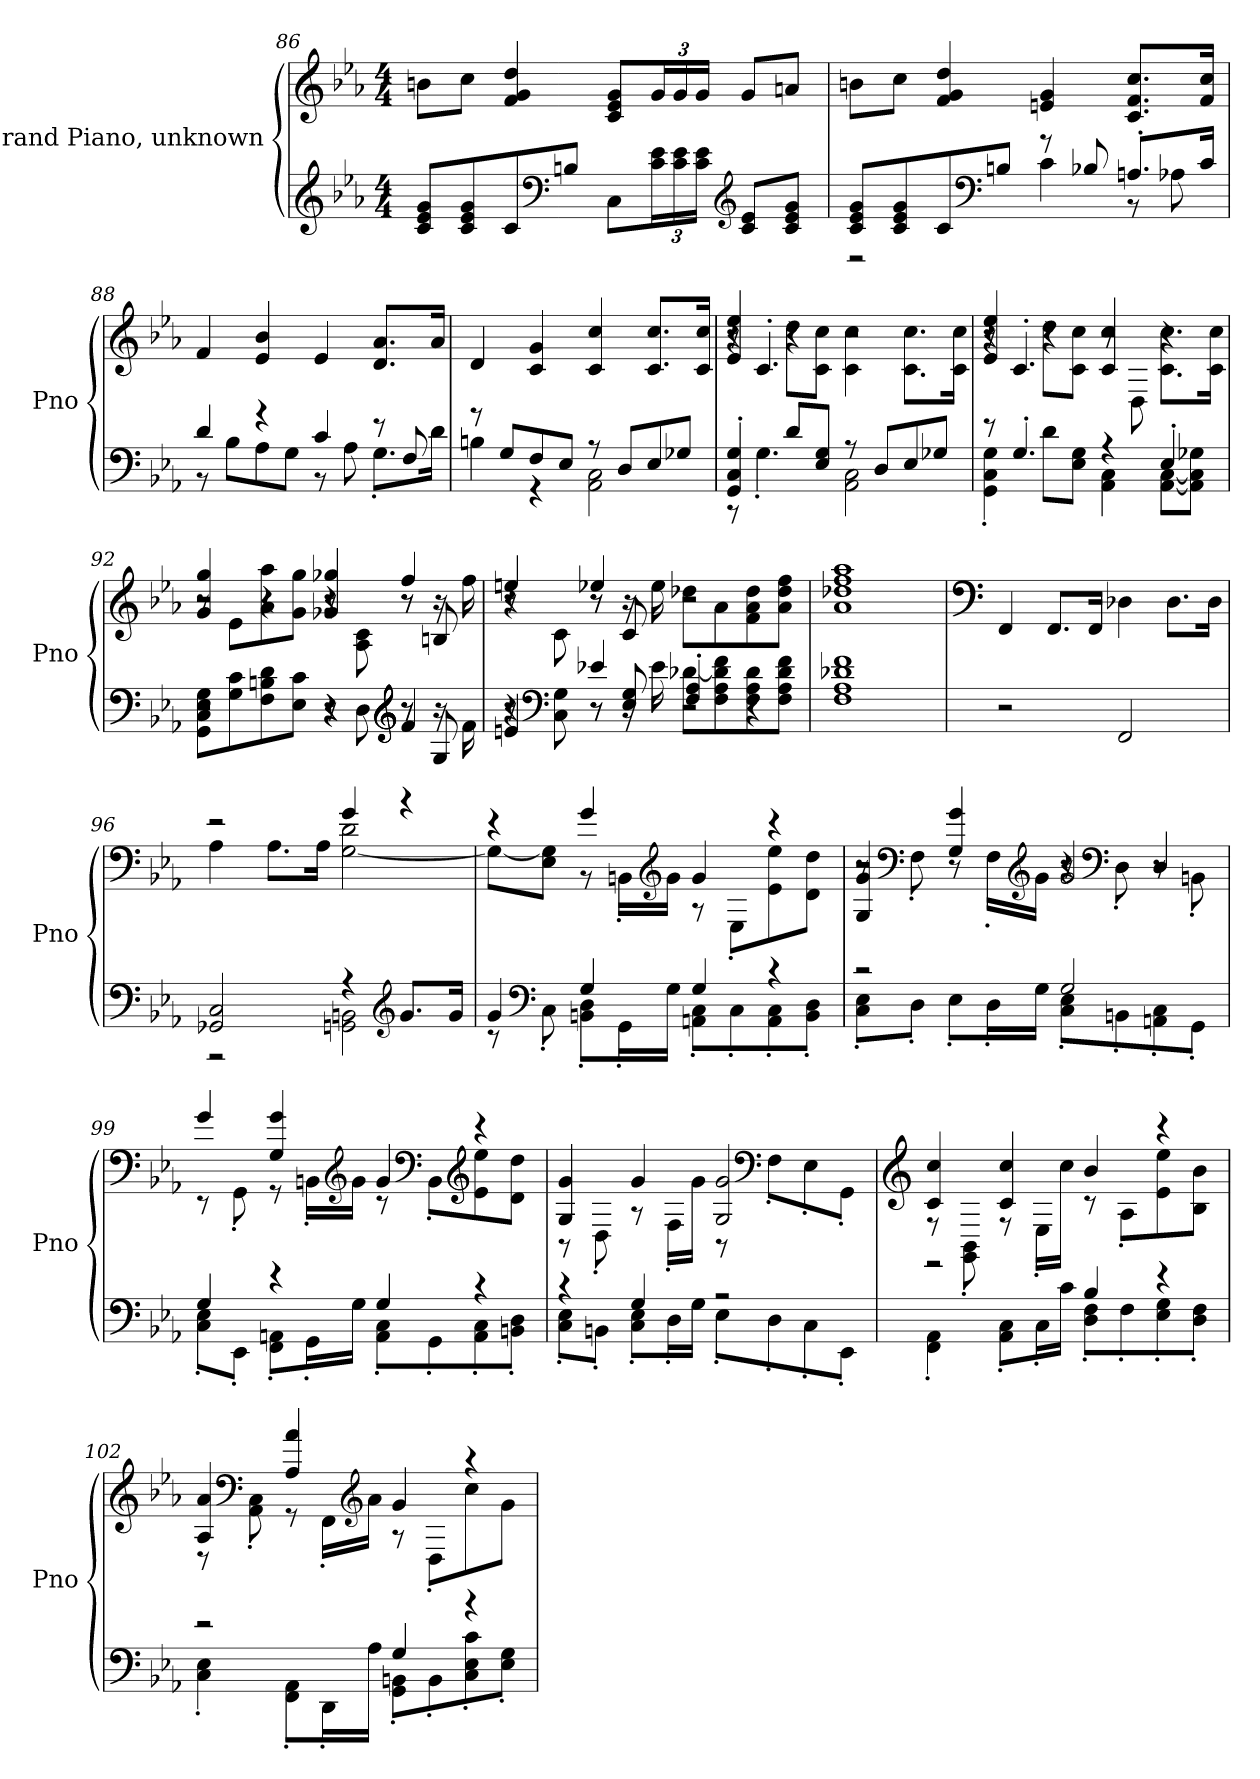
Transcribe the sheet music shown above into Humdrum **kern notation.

**kern	**kern
*part1	*part1
*staff2	*staff1
*I"Grand Piano, unknown	*
*I'Pno	*
*clefG2	*clefG2
*k[b-e-a-]	*k[b-e-a-]
*M4/4	*M4/4
=86	=86
8c/ 8e-/ 8g/L	8bn\L
8c/ 8e-/ 8g/	8cc\J
8c/	4f/ 4g/ 4dd/
*clefF4	*
8Bn/J	.
8C\L	8c/ 8e-/ 8g/L
*Xbrackettup	*Xbrackettup
24c\ 24e-\L	24g/L
24c\ 24e-\	24g/
24c\ 24e-\JJ	24g/JJ
*clefG2	*
8c/ 8e-/L	8g/L
8c/ 8e-/ 8g/J	8an/J
!!LO:LB:g=z
=87	=87
*^	*
8c/ 8e-/ 8g/L	2r	8bn\L
8c/ 8e-/ 8g/	.	8cc\J
8c/	.	4f/ 4g/ 4dd/
*clefF4	*	*
8Bn/J	.	.
8r	4c\	4en/ 4g/
8B-X/	.	.
8.An'/L	8r	8.c/ 8.f/ 8.cc/L
.	8A-X\	.
16c/Jk	.	16f/ 16cc/Jk
=88	=88	=88
4d/	8r	4f/
.	8B-\L	.
4r	8A-\	4e-/ 4b-/
.	8G\J	.
4c/	8r	4e-/
.	8A-\	.
8r	8.G'\L	8.d/ 8.a-/L
8F/	.	.
.	16d\Jk	16a-/Jk
=89	=89	=89
8r	4Bn\	4d/
8G/L	.	.
8F/	4r	4c/ 4g/
8E-/J	.	.
8r	2AA-\ 2C\	4c/ 4cc/
8D/L	.	.
8E-/	.	8.c/ 8.cc/L
8G-X/J	.	.
.	.	16c/ 16cc/Jk
!!LO:PB:g=z
=90	=90	=90
*	*	*^
*	*	*	*^
4GG/' 4C/' 4G/'	8r	4e-/ 4ee-/	4r	8r
.	4.G'\	.	.	4.c'/
8d/L	.	4r	8dd\L	.
8E-/ 8G/J	.	.	8c\ 8cc\J	.
8r	2AA-\ 2C\	2r	4c\ 4cc\	2r
8D/L	.	.	.	.
8E-/	.	.	8.c\ 8.cc\L	.
8G-X/J	.	.	.	.
.	.	.	16c\ 16cc\Jk	.
=91	=91	=91	=91	=91
8r	4GG\' 4C\' 4G\'	4e-/ 4ee-/	4r	8r
4.G'/	.	.	.	4.c'/
.	8d\L	4r	8dd\L	.
.	8E-\ 8G\J	.	8c\ 8cc\J	.
4r	4AA-\ 4C\	4c/ 4cc/	8r	2r
.	.	.	8D\	.
4E-'/	[8AA-\ [8C\L	4r	8.c\ 8.cc\L	.
.	8AA-\] 8C\] 8G-X\J	.	.	.
.	.	.	16c\ 16cc\Jk	.
=92	=92	=92	=92	=92
*	*^	*	*	*
2r	8GG\ 8C\ 8E-\ 8G\L	2r	4g/ 4gg/	8r	2r
.	8G\ 8c\	.	.	8e-\L	.
.	8F\ 8Bn\ 8d\	.	4r	8a-\ 8aa-\	.
.	8E-\ 8c\J	.	.	8g\ 8gg\J	.
4r	8r	4r	4g-X/ 4gg-X/	8r	4r
.	8D\	.	.	8A-\ 8c\	.
*clefG2	*	*	*	*	*
4f/	8r	8r	4ff/	8r	8r
.	16r	8G/	.	16r	8Bn/
.	16f\	.	.	16ff\	.
!!LO:LB:g=z	!!	!!
=93	=93	=93	=93	=93	=93
4en/	8r	4r	4een/	8r	4r
*clefF4	*	*	*	*	*
.	8C\ 8G\	.	.	8c\	.
4e-X/	8r	8r	4ee-X/	8r	8r
.	16r	8E-/ 8G/	.	16r	8c/
.	16e-\	.	.	16ee-\	.
2r	[8d-X\L	4F/' 4A-/'	2r	8dd-X\L	2r
.	8F\ 8A-\ 8d-\] 8f\	.	.	8a-\	.
.	8F\ 8A-\ 8d-\	4r	.	8f\ 8a-\ 8dd-\	.
.	8F\ 8A-\ 8d-\ 8f\J	.	.	8a-\ 8dd-\ 8ff\J	.
*v	*v	*v	*	*	*
*	*v	*v	*v
=94	=94
1F 1A- 1d-X 1f	1a- 1dd-X 1ff 1aa-
=95	=95
*	*clefF4
2r	4FF/
.	8.FF/L
.	16FF/Jk
2FF/	4D-X\
.	8.D-\L
.	16D-\Jk
=96	=96
*^	*^
2GG-X/ 2C/	2r	2r	4A-\
.	.	.	8.A-\L
.	.	.	16A-\Jk
4r	2GGn\ 2BBn\	4g/	[2G\ 2d\
*clefG2	*	*	*
8.g/L	.	4r	.
16g/Jk	.	.	.
!!LO:LB:g=z	!!
=97	=97	=97	=97
4g/	8r	4r	8G\L_
*clefF4	*	*	*
.	8C'\	.	8E-\ 8G\]J
4G/	8BBn\' 8D\'L	4g/	8r
.	16GG'\L	.	16BBn'\LL
*	*	*clefG2	*
.	16G\JJ	.	16g\JJ
4G/	8AAn\' 8C\'L	4g/	8r
.	8C'\	.	8E-'\L
4r	8AA\' 8C\'	4r	8e-\ 8ee-\
.	8BB\' 8D\'J	.	8d\ 8dd\J
=98	=98	=98	=98
*	*	*	*^
2r	8C\' 8E-\'L	4G/ 4g/	8r	2r
*	*	*clefF4	*	*
.	8D'\J	.	8F'\	.
.	8E-'\L	4G/ 4g/	8r	.
.	16D'\L	.	16F'\LL	.
*	*	*clefG2	*	*
.	16G\JJ	.	16g\JJ	.
2G/	8C\' 8E-\'L	2g/	8r	4r
*	*	*clefF4	*	*
.	8BBn'\	.	8D'\	.
.	8AAn\' 8C\'	.	8r	4D/
.	8GG'\J	.	8BBn'\	.
*	*	*	*v	*v
!!LO:LB:g=z
=99	=99	=99	=99
4G/	8C\' 8E-\'L	4g/	8r
.	8EE-'\J	.	8GG'\
4r	8FF\' 8AAn\'L	4G/ 4g/	8r
.	16GG'\L	.	16BBn'\LL
*	*	*clefG2	*
.	16G\JJ	.	16g\JJ
4G/	8AA\' 8C\'L	4g/	8r
*	*	*clefF4	*
.	8GG'\	.	8BB'\L
*	*	*clefG2	*
4r	8AA\' 8C\'	4r	8e-\ 8ee-\
.	8BBn\' 8D\'J	.	8d\ 8dd\J
=100	=100	=100	=100
4r	8C\' 8E-\'L	4G/ 4g/	8r
.	8BBn'\J	.	8D'\
4G/	8C\' 8E-\'L	4g/	8r
.	16D'\L	.	16F'\LL
.	16G\JJ	.	16g\JJ
2r	8E-'\L	2G/ 2g/	8r
*	*	*clefF4	*
.	8D'\	.	8F'\L
.	8C'\	.	8E-'\
.	8EE-'\J	.	8GG'\J
=101	=101	=101	=101
*	*	*clefG2	*
2r	4FF\' 4AA-\'	4c/ 4cc/	8r
.	.	.	8GG\' 8BB-\'
.	8AA-\' 8C\'L	4c/ 4cc/	8r
.	16C'\L	.	16E-'\LL
.	16c\JJ	.	16cc\JJ
4B-/	8D\' 8F\'L	4b-/	8r
.	8F'\	.	8A-'\L
4r	8E-\' 8G\'	4r	8e-\ 8ee-\
.	8D\' 8F\'J	.	8B-\ 8b-\J
!!LO:LB:g=z	!!
=102	=102	=102	=102
2r	4C\' 4E-\'	4A-/ 4a-/	8r
*	*	*clefF4	*
.	.	.	8AA-\' 8C\'
.	8FF\' 8AA-\'L	4A-/ 4a-/	8r
.	16DD'\L	.	16FF'\LL
*	*	*clefG2	*
.	16A-\JJ	.	16a-\JJ
4G/	8GG\' 8BBn\'L	4g/	8r
.	8BB'\	.	8D'\L
4r	8C\' 8E-\' 8c\'	4r	8cc\
.	8E-\' 8G\'J	.	8g\J
*v	*v	*	*
*	*v	*v
=	=
*-	*-
